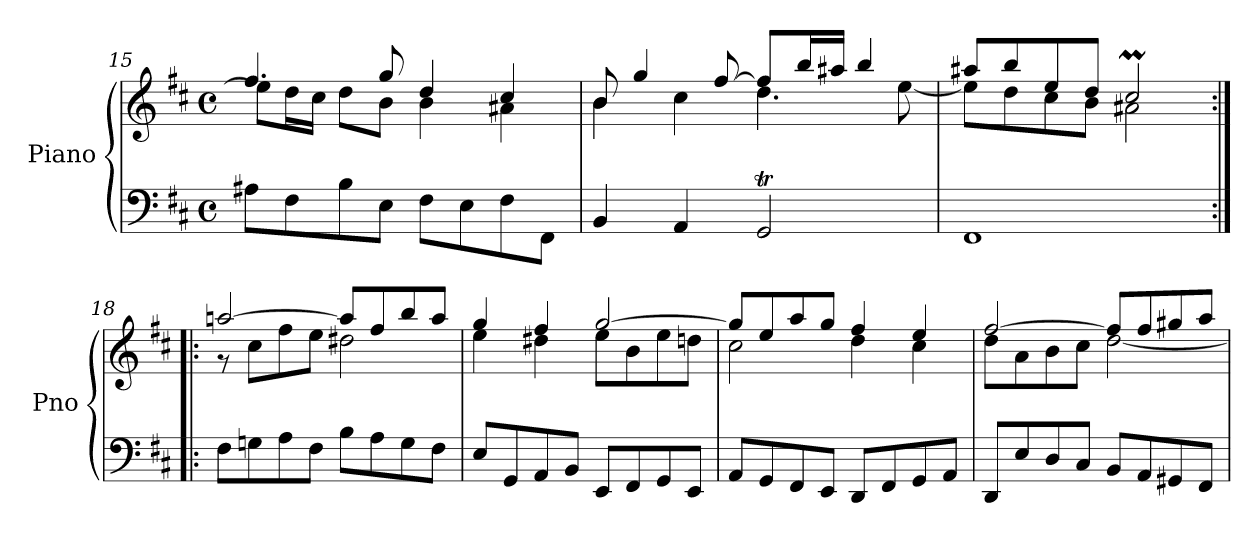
**kern	**kern
*part1	*part1
*staff2	*staff1
*I"Piano	*
*I'Pno	*
*clefF4	*clefG2
*k[f#c#]	*k[f#c#]
*M4/4	*M4/4
*met(c)	*met(c)
=15	=15
*	*^
8A#X\L	4.ff#/	8ee\L]
8F#\	.	16dd\L
.	.	16cc#\JJ
8B\	.	8dd\L
8E\J	8gg/	8b\J
8F#\L	4dd/	4b\
8E\	.	.
8F#\	4cc#/	4a#X\
8FF#\J	.	.
=16	=16	=16
4BB/	8b/	4b\
.	4gg/	.
4AA/	.	4cc#\
.	[8ff#/	.
2GGT/	8ff#/L]	4.dd\
.	16bb/L	.
.	16aa#X/JJ	.
.	4bb/	.
.	.	[8ee\
=17	=17	=17
1FF#	8aa#X/L	8ee\L]
.	8bb/	8dd\
.	8ee/	8cc#\
.	8dd/J	8b\J
.	2cc#m/	2a#X\
!!LO:PB:g=z	!!
=18:|!|:	=18:|!|:	=18:|!|:
8F#\L	[2aan/	8r
8Gn\	.	8cc#\L
8A\	.	8ff#\
8F#\J	.	8ee\J
8B\L	8aa/L]	2dd#X\
8A\	8ff#/	.
8G\	8bb/	.
8F#\J	8aa/J	.
=19	=19	=19
8E/L	4gg/	4ee\
8GG/	.	.
8AA/	4ff#/	4dd#X\
8BB/J	.	.
8EE/L	[2gg/	8ee\L
8FF#/	.	8b\
8GG/	.	8ee\
8EE/J	.	8ddn\J
=20	=20	=20
8AA/L	8gg/L]	2cc#\
8GG/	8ee/	.
8FF#/	8aa/	.
8EE/J	8gg/J	.
8DD/L	4ff#/	4dd\
8FF#/	.	.
8GG/	4ee/	4cc#\
8AA/J	.	.
=21	=21	=21
8DD/L	[2ff#/	8dd\L
8E/	.	8a\
8D/	.	8b\
8C#/J	.	8cc#\J
8BB/L	8ff#/L]	[2dd\
8AA/	8ff#/	.
8GG#X/	8gg#X/	.
8FF#/J	8aa/J	.
*	*v	*v
=	=
*-	*-
